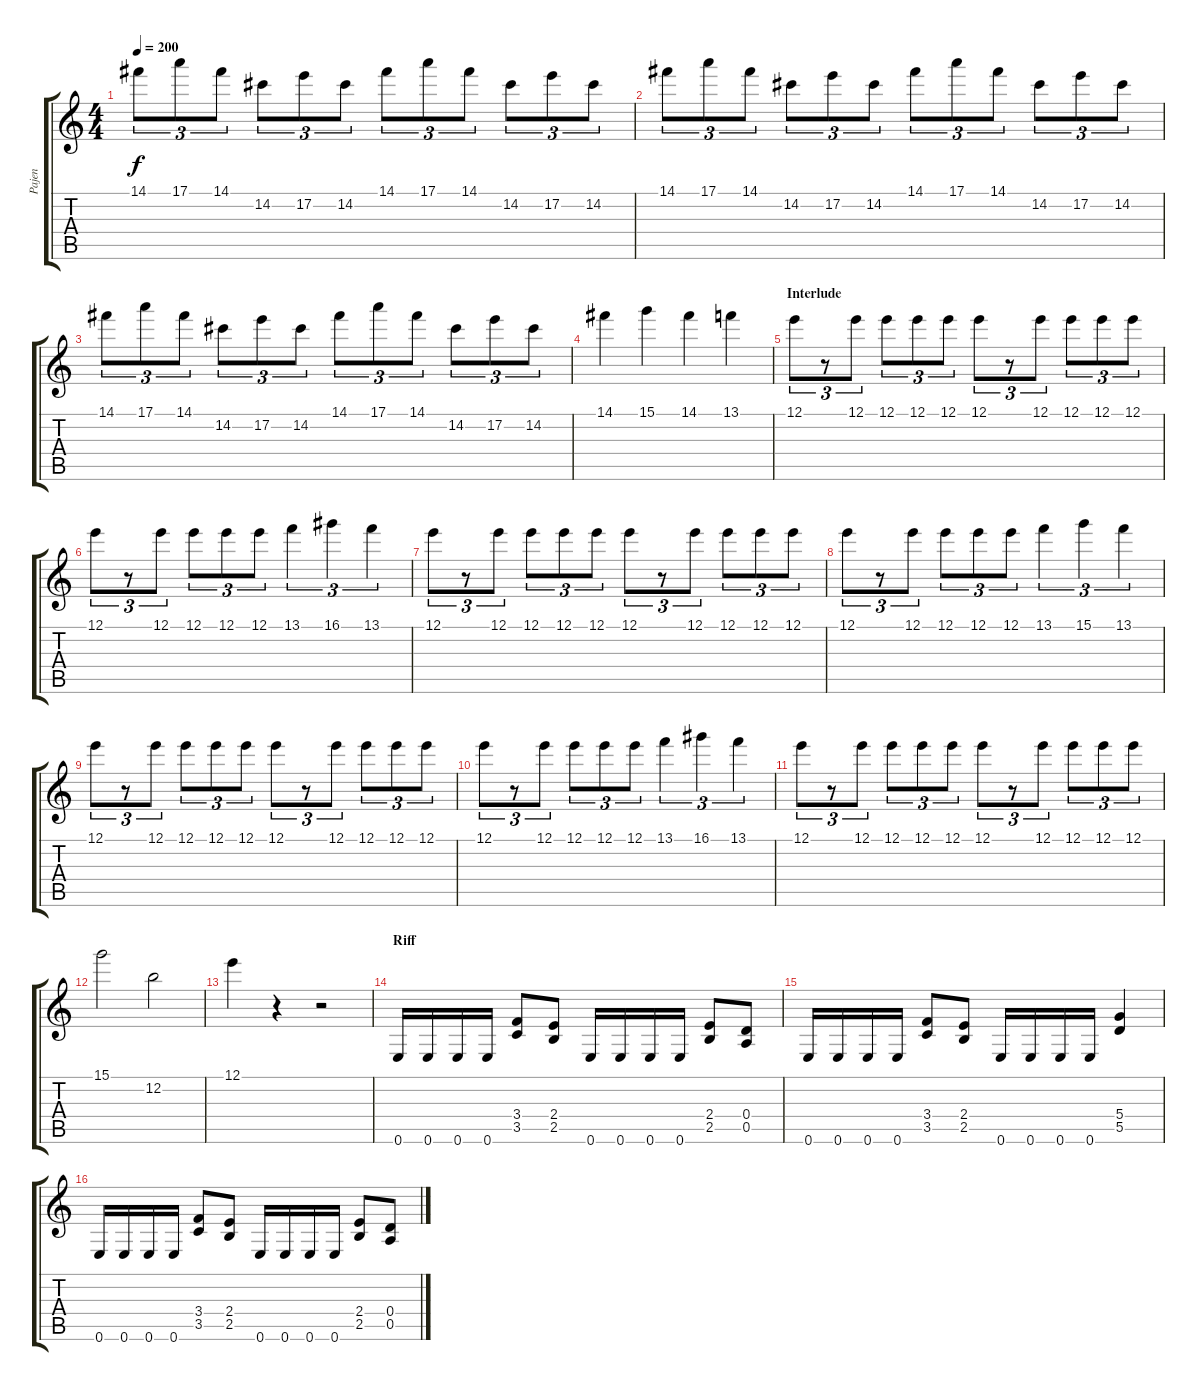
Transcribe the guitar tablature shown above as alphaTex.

\track ("Pajen" "Pajen") {instrument distortionguitar}
\staff {score tabs}
\tuning (E4 B3 G3 D3 A2 E2) {hide}
\ts (4 4)
\tempo 200
\clef g2
\ks c
14.1.8{tu (3 2) dy f} 17.1.8{tu (3 2)} 14.1.8{tu (3 2)} 14.2.8{tu (3 2)} 17.2.8{tu (3 2)} 14.2.8{tu (3 2)} 14.1.8{tu (3 2)} 17.1.8{tu (3 2)} 14.1.8{tu (3 2)} 14.2.8{tu (3 2)} 17.2.8{tu (3 2)} 14.2.8{tu (3 2)} |
14.1.8{tu (3 2)} 17.1.8{tu (3 2)} 14.1.8{tu (3 2)} 14.2.8{tu (3 2)} 17.2.8{tu (3 2)} 14.2.8{tu (3 2)} 14.1.8{tu (3 2)} 17.1.8{tu (3 2)} 14.1.8{tu (3 2)} 14.2.8{tu (3 2)} 17.2.8{tu (3 2)} 14.2.8{tu (3 2)} |
14.1.8{tu (3 2)} 17.1.8{tu (3 2)} 14.1.8{tu (3 2)} 14.2.8{tu (3 2)} 17.2.8{tu (3 2)} 14.2.8{tu (3 2)} 14.1.8{tu (3 2)} 17.1.8{tu (3 2)} 14.1.8{tu (3 2)} 14.2.8{tu (3 2)} 17.2.8{tu (3 2)} 14.2.8{tu (3 2)} |
14.1.4 15.1.4 14.1.4 13.1.4 |
\section ("" "Interlude")
12.1.8{tu (3 2)} r.8{tu (3 2)} 12.1.8{tu (3 2)} 12.1.8{tu (3 2)} 12.1.8{tu (3 2)} 12.1.8{tu (3 2)} 12.1.8{tu (3 2)} r.8{tu (3 2)} 12.1.8{tu (3 2)} 12.1.8{tu (3 2)} 12.1.8{tu (3 2)} 12.1.8{tu (3 2)} |
12.1.8{tu (3 2)} r.8{tu (3 2)} 12.1.8{tu (3 2)} 12.1.8{tu (3 2)} 12.1.8{tu (3 2)} 12.1.8{tu (3 2)} 13.1.4{tu (3 2)} 16.1.4{tu (3 2)} 13.1.4{tu (3 2)} |
12.1.8{tu (3 2)} r.8{tu (3 2)} 12.1.8{tu (3 2)} 12.1.8{tu (3 2)} 12.1.8{tu (3 2)} 12.1.8{tu (3 2)} 12.1.8{tu (3 2)} r.8{tu (3 2)} 12.1.8{tu (3 2)} 12.1.8{tu (3 2)} 12.1.8{tu (3 2)} 12.1.8{tu (3 2)} |
12.1.8{tu (3 2)} r.8{tu (3 2)} 12.1.8{tu (3 2)} 12.1.8{tu (3 2)} 12.1.8{tu (3 2)} 12.1.8{tu (3 2)} 13.1.4{tu (3 2)} 15.1.4{tu (3 2)} 13.1.4{tu (3 2)} |
12.1.8{tu (3 2)} r.8{tu (3 2)} 12.1.8{tu (3 2)} 12.1.8{tu (3 2)} 12.1.8{tu (3 2)} 12.1.8{tu (3 2)} 12.1.8{tu (3 2)} r.8{tu (3 2)} 12.1.8{tu (3 2)} 12.1.8{tu (3 2)} 12.1.8{tu (3 2)} 12.1.8{tu (3 2)} |
12.1.8{tu (3 2)} r.8{tu (3 2)} 12.1.8{tu (3 2)} 12.1.8{tu (3 2)} 12.1.8{tu (3 2)} 12.1.8{tu (3 2)} 13.1.4{tu (3 2)} 16.1.4{tu (3 2)} 13.1.4{tu (3 2)} |
12.1.8{tu (3 2)} r.8{tu (3 2)} 12.1.8{tu (3 2)} 12.1.8{tu (3 2)} 12.1.8{tu (3 2)} 12.1.8{tu (3 2)} 12.1.8{tu (3 2)} r.8{tu (3 2)} 12.1.8{tu (3 2)} 12.1.8{tu (3 2)} 12.1.8{tu (3 2)} 12.1.8{tu (3 2)} |
15.1.2 12.2.2 |
12.1.4 r.4 r.2 |
\section ("" "Riff")
0.6.16 0.6.16 0.6.16 0.6.16 (3.4 3.5).8 (2.4 2.5).8 0.6.16 0.6.16 0.6.16 0.6.16 (2.4 2.5).8 (0.4 0.5).8 |
0.6.16 0.6.16 0.6.16 0.6.16 (3.4 3.5).8 (2.4 2.5).8 0.6.16 0.6.16 0.6.16 0.6.16 (5.4 5.5).4 |
0.6.16 0.6.16 0.6.16 0.6.16 (3.4 3.5).8 (2.4 2.5).8 0.6.16 0.6.16 0.6.16 0.6.16 (2.4 2.5).8 (0.4 0.5).8
